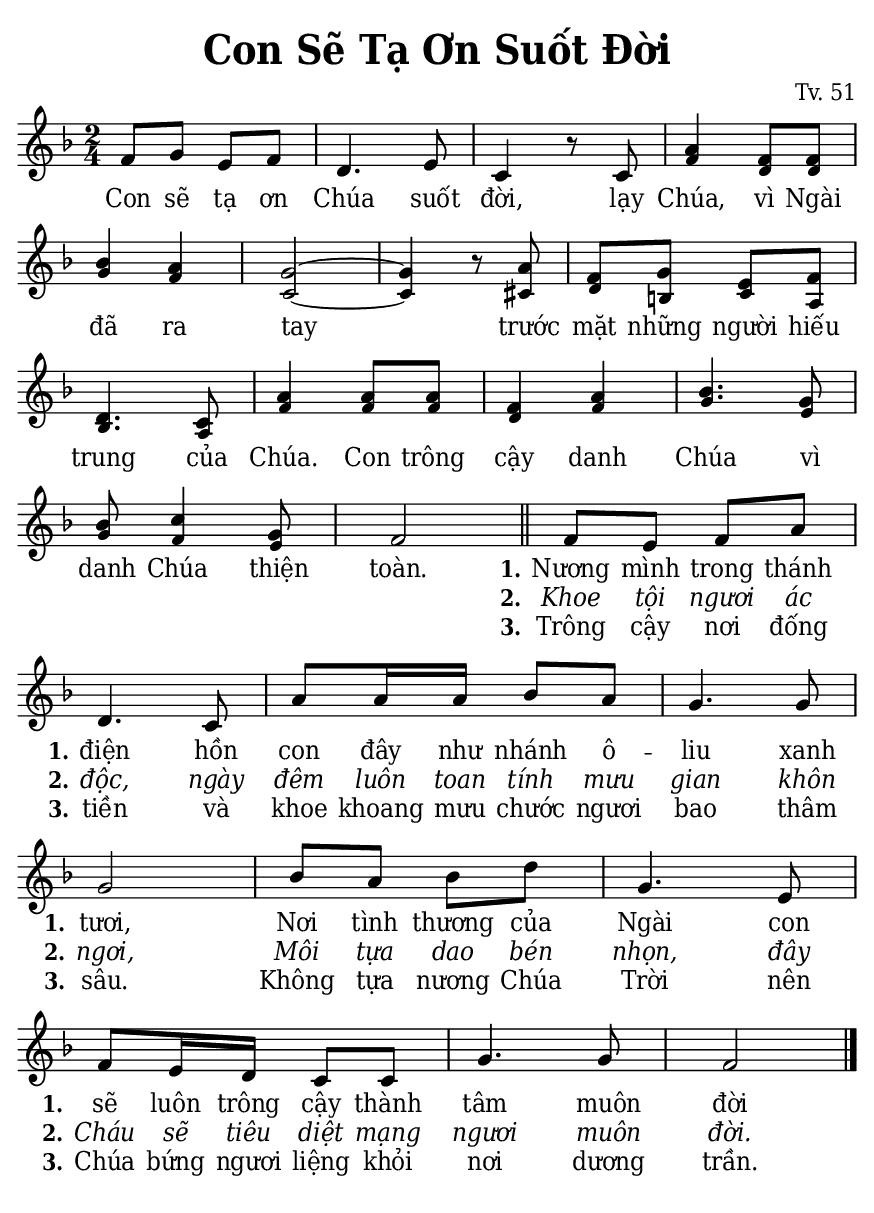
% Cài đặt chung\
\version "2.22.1"
\include "english.ly"

\header {
  title = \markup { \fontsize #1 "Con Sẽ Tạ Ơn Suốt Đời" }
  composer = "Tv. 51"
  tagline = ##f
}

% Nhạc phiên khúc
nhacPhienKhucSop = \relative c' {
  f8 g e f |
  d4. e8 |
  c4 r8 c |
  a'4 f8 f |
  bf4 a |
  g2 ~ |
  g4 r8 a |
  f g e f |
  d4. c8 |
  a'4 a8 a |
  f4 a |
  bf4. g8 |
  bf c4 g8 |
  f2 \bar "||"
  
  f8 e f a |
  d,4. c8 |
  a' a16 a bf8 a |
  g4. g8 |
  g2 bf8 a bf d |
  g,4. e8 |
  f e16 d c8 c |
  g'4. g8 |
  f2 \bar "|."
}

nhacPhienKhucAlto = \relative c' {
  f8 g e f |
  d4. e8 |
  c4 r8 c |
  f4 d8 d |
  g4 f |
  c2 ~ |
  c4 r8 cs |
  d b! c a |
  bf4. a8 |
  f'4 f8 f |
  d4 f |
  g4. e8 |
  g f4 e8 |
  f2
}

% Lời phiên khúc
loiPhienKhucSop = \lyrics {
  %\set stanza = "ĐK:"
  Con sẽ tạ ơn Chúa suốt đời,
  lạy Chúa, vì Ngài đã ra tay
  trước mặt những người hiếu trung của Chúa.
  Con trông cậy danh Chúa
  vì danh Chúa thiện toàn.
  <<
    {
      \set stanza = "1."
      Nương mình trong thánh điện
      hồn con đây như nhánh ô -- liu xanh tươi,
      Nơi tình thương của Ngài con sẽ luôn trông cậy
      thành tâm muôn đời
    }
    \new Lyrics {
	    \set associatedVoice = "beSop"
	    \set stanza = "2."
      \override Lyrics.LyricText.font-shape = #'italic
	    Khoe tội ngươi ác độc,
	    ngày đêm luôn toan tính mưu gian khôn ngơi,
	    Môi tựa dao bén nhọn,
	    đây Cháu sẽ tiêu diệt mạng ngươi muôn đời.
    }
    \new Lyrics {
	    \set associatedVoice = "beSop"
	    \set stanza = "3."
	    Trông cậy nơi đống tiền và khoe khoang
	    mưu chước ngươi bao thâm sâu.
	    Không tựa nương Chúa Trời
	    nên Chúa bứng ngươi liệng khỏi nơi dương trần.
    }
  >>
}

% Dàn trang
\paper {
  #(set-paper-size "a5")
  top-margin = 3\mm
  bottom-margin = 3\mm
  left-margin = 3\mm
  right-margin = 3\mm
  indent = #0
  #(define fonts
	 (make-pango-font-tree "Deja Vu Serif Condensed"
	 		       "Deja Vu Serif Condensed"
			       "Deja Vu Serif Condensed"
			       (/ 20 20)))
  print-page-number = ##f
  system-system-spacing = #'((basic-distance . 0.1) (padding . 2))
  page-count = 1
}

TongNhip = {
  \key f \major \time 2/4
  \set Timing.beamExceptions = #'()
  \set Timing.baseMoment = #(ly:make-moment 1/4)
}

% mã nguồn cho những chức năng chưa hỗ trợ trong phiên bản lilypond hiện tại
% cung cấp bởi cộng đồng lilypond khi gửi email đến lilypond-user@gnu.org
% Đổi kích thước nốt cho bè phụ
notBePhu =
#(define-music-function (font-size music) (number? ly:music?)
   (for-some-music
     (lambda (m)
       (if (music-is-of-type? m 'rhythmic-event)
           (begin
             (set! (ly:music-property m 'tweaks)
                   (cons `(font-size . ,font-size)
                         (ly:music-property m 'tweaks)))
             #t)
           #f))
     music)
   music)

% in số phiên khúc trên mỗi dòng
#(define (add-grob-definition grob-name grob-entry)
    (set! all-grob-descriptions
          (cons ((@@ (lily) completize-grob-entry)
                 (cons grob-name grob-entry))
                all-grob-descriptions)))

#(add-grob-definition
   'StanzaNumberSpanner
   `((direction . ,LEFT)
     (font-series . bold)
     (padding . 1)
     (side-axis . ,X)
     (stencil . ,ly:text-interface::print)
     (X-offset . ,ly:side-position-interface::x-aligned-side)
     (Y-extent . ,grob::always-Y-extent-from-stencil)
     (meta . ((class . Spanner)
              (interfaces . (font-interface
                             side-position-interface
                             stanza-number-interface
                             text-interface))))))

\layout {
   \context {
     \Global
     \grobdescriptions #all-grob-descriptions
   }
   \context {
     \Score
     \remove Stanza_number_align_engraver
     \consists
       #(lambda (context)
          (let ((texts '())
                (syllables '()))
            (make-engraver
             (acknowledgers
              ((stanza-number-interface engraver grob source-engraver)
                 (set! texts (cons grob texts)))
              ((lyric-syllable-interface engraver grob source-engraver)
                 (set! syllables (cons grob syllables))))
             ((stop-translation-timestep engraver)
                (for-each
                 (lambda (text)
                   (for-each
                    (lambda (syllable)
                      (ly:pointer-group-interface::add-grob text
'side-support-elements syllable))
                    syllables))
                 texts)
                (set! syllables '())))))
   }
   \context {
     \Lyrics
     \remove Stanza_number_engraver
     \consists
       #(lambda (context)
          (let ((text #f)
                (last-stanza #f))
            (make-engraver
             ((process-music engraver)
                (let ((stanza (ly:context-property context 'stanza #f)))
                  (if (and stanza (not (equal? stanza last-stanza)))
                      (let ((column (ly:context-property context
'currentCommandColumn)))
                        (set! last-stanza stanza)
                        (if text
                            (ly:spanner-set-bound! text RIGHT column))

                        (set! text (ly:engraver-make-grob engraver
'StanzaNumberSpanner '()))
                        (ly:grob-set-property! text 'text stanza)
                        (ly:spanner-set-bound! text LEFT column)))))
             ((finalize engraver)
                (if text
                    (let ((column (ly:context-property context
'currentCommandColumn)))
                      (ly:spanner-set-bound! text RIGHT column)))))))
     \override StanzaNumberSpanner.horizon-padding = 10000
   }
}
% kết thúc mã nguồn

\score {
  \new ChoirStaff <<
    \new Staff \with {
        \consists "Merge_rests_engraver"
        printPartCombineTexts = ##f
      }
      <<
      \new Voice \TongNhip \partCombine 
        \nhacPhienKhucSop
        \notBePhu -1 { \nhacPhienKhucAlto }
      \new NullVoice = beSop \nhacPhienKhucSop
      \new Lyrics \lyricsto beSop \loiPhienKhucSop
      >>
  >>
  \layout {
    \override Lyrics.LyricSpace.minimum-distance = #1
    \override Score.BarNumber.break-visibility = ##(#f #f #f)
    \override Score.SpacingSpanner.uniform-stretching = ##t
  } 
}
